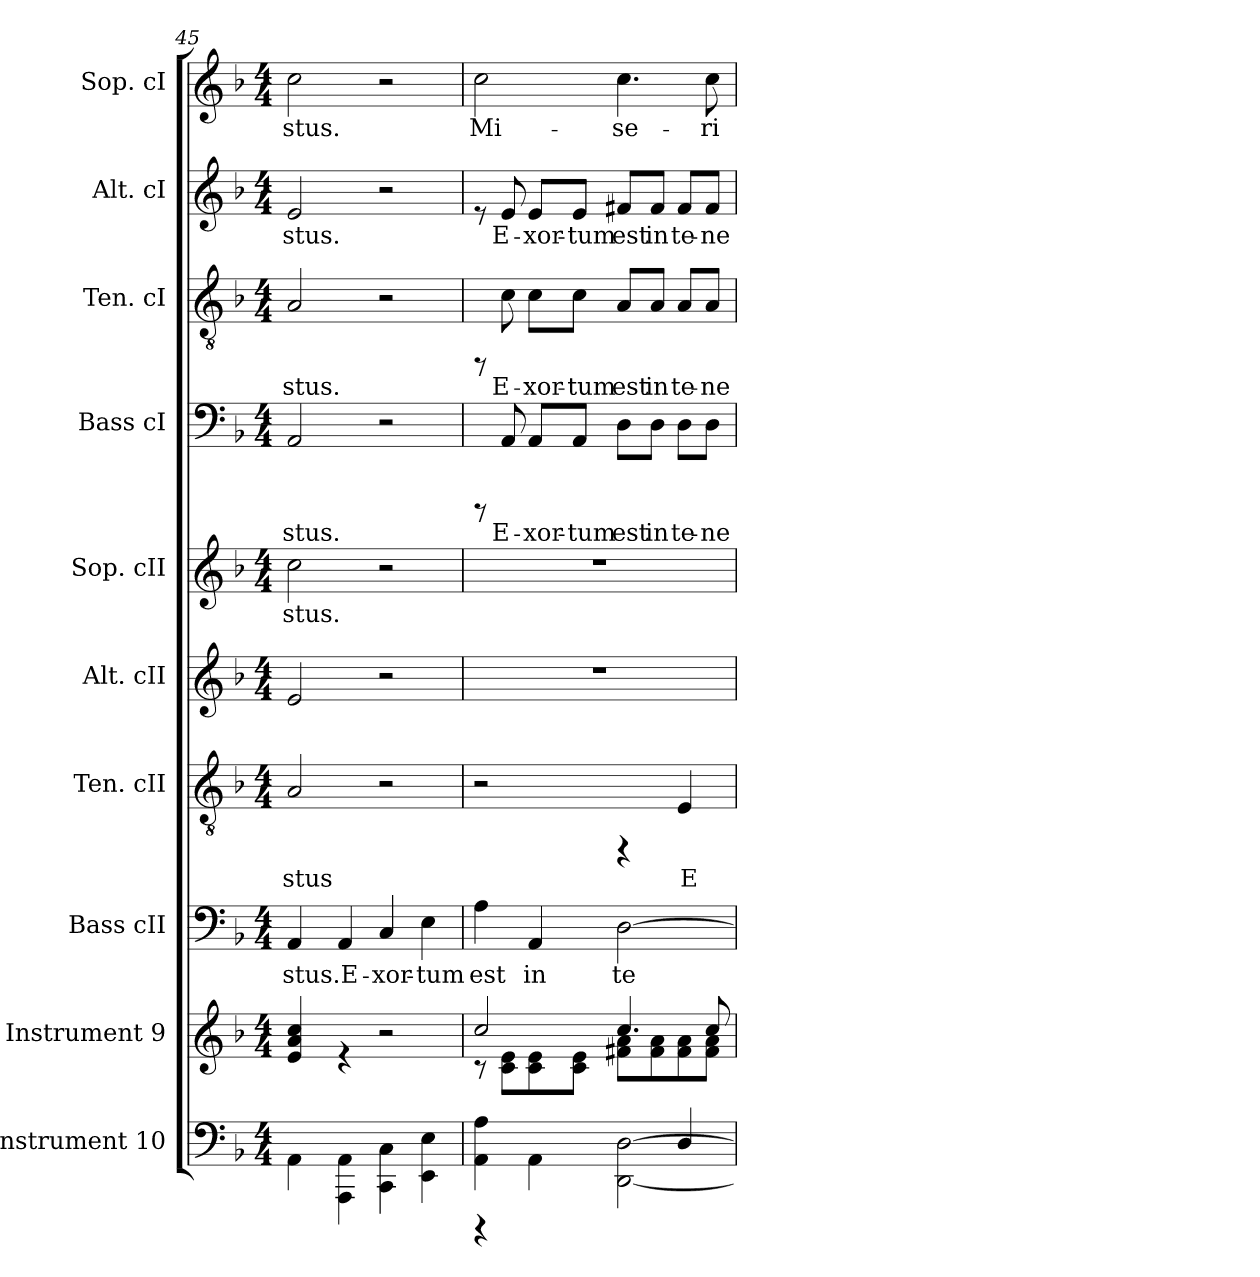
**kern	**kern	**kern	**text	**kern	**text	**kern	**text	**kern	**text	**kern	**text	**kern	**text	**kern	**text	**kern	**text
*part10	*part9	*part8	*part8	*part7	*part7	*part6	*part6	*part5	*part5	*part4	*part4	*part3	*part3	*part2	*part2	*part1	*part1
*staff10	*staff9	*staff8	*staff8	*staff7	*staff7	*staff6	*staff6	*staff5	*staff5	*staff4	*staff4	*staff3	*staff3	*staff2	*staff2	*staff1	*staff1
*I"Instrument 10	*I"Instrument 9	*I"Bass cII	*	*I"Ten. cII	*	*I"Alt. cII	*	*I"Sop. cII	*	*I"Bass cI	*	*I"Ten. cI	*	*I"Alt. cI	*	*I"Sop. cI	*
*	*	*I'Bass cII	*	*I'Ten. cII	*	*I'Alt. cII	*	*I'Sop. cII	*	*I'Bass cI	*	*I'Ten. cI	*	*I'Alt. cI	*	*I'Sop. cI	*
*clefF4	*clefG2	*clefF4	*	*clefGv2	*	*clefG2	*	*clefG2	*	*clefF4	*	*clefGv2	*	*clefG2	*	*clefG2	*
*k[b-]	*k[b-]	*k[b-]	*	*k[b-]	*	*k[b-]	*	*k[b-]	*	*k[b-]	*	*k[b-]	*	*k[b-]	*	*k[b-]	*
*F:	*F:	*F:	*	*F:	*	*F:	*	*F:	*	*F:	*	*F:	*	*F:	*	*F:	*
*M4/4	*M4/4	*M4/4	*	*M4/4	*	*M4/4	*	*M4/4	*	*M4/4	*	*M4/4	*	*M4/4	*	*M4/4	*
=45	=45	=45	=45	=45	=45	=45	=45	=45	=45	=45	=45	=45	=45	=45	=45	=45	=45
!	!	!	!LO:LY:b:rj	!	!LO:LY:b:rj	!	!LO:LY:b:rj	!	!LO:LY:b:rj	!	!LO:LY:b:rj	!	!LO:LY:b:rj	!	!LO:LY:b:rj	!	!LO:LY:b:rj
4AA\	4cc/ 4a/ 4e/	4AA/	-stus.	2A/	-stus	2e/	.	2cc\	-stus.	2AA/	-stus.	2A/	-stus.	2e/	-stus.	2cc\	-stus.
!	!	!	!LO:LY:b:rj	!	!	!	!	!	!	!	!	!	!	!	!	!	!
4AA\ 4AAA\	4rd	4AA/	E-	.	.	.	.	.	.	.	.	.	.	.	.	.	.
!	!	!	!LO:LY:b:rj	!	!	!	!	!	!	!	!	!	!	!	!	!	!
4C\ 4CC\	2r	4C/	-xor-	2r	.	2r	.	2r	.	2r	.	2r	.	2r	.	2r	.
!	!	!	!LO:LY:b:rj	!	!	!	!	!	!	!	!	!	!	!	!	!	!
4EE\ 4E\	.	4E\	-tum	.	.	.	.	.	.	.	.	.	.	.	.	.	.
!!LO:PB:g=z
=46	=46	=46	=46	=46	=46	=46	=46	=46	=46	=46	=46	=46	=46	=46	=46	=46	=46
*^	*^	*	*	*	*	*	*	*	*	*	*	*	*	*	*	*	*
!	!	!	!	!	!LO:LY:b:rj	!	!	!	!	!	!	!	!	!	!	!	!	!	!LO:LY:b:rj
4rBBBB	4A\ 4AA\	2cc/	8rc	4A\	est	2r	.	1r	.	1r	.	8rAAAA	.	8rDD	.	8rd	.	2cc\	Mi-
!	!	!	!	!	!	!	!	!	!	!	!	!	!LO:LY:b:rj	!	!LO:LY:b:rj	!	!LO:LY:b:rj	!	!
.	.	.	8e\ 8c\L	.	.	.	.	.	.	.	.	8AA/	E-	8c\	E-	8e/	E-	.	.
!	!	!	!	!	!LO:LY:b:rj	!	!	!	!	!	!	!	!LO:LY:b:rj	!	!LO:LY:b:rj	!	!LO:LY:b:rj	!	!
2ryy	4AA\	.	8e\ 8c\	4AA/	in	.	.	.	.	.	.	8AA/L	-xor-	8c\L	-xor-	8e/L	-xor-	.	.
!	!	!	!	!	!	!	!	!	!	!	!	!	!LO:LY:b:rj	!	!LO:LY:b:rj	!	!LO:LY:b:rj	!	!
.	.	.	8e\ 8c\J	.	.	.	.	.	.	.	.	8AA/J	-tum	8c\J	-tum	8e/J	-tum	.	.
!	!	!	!	!	!LO:LY:b:rj	!	!	!	!	!	!	!	!LO:LY:b:rj	!	!LO:LY:b:rj	!	!LO:LY:b:rj	!	!LO:LY:b:rj
.	[<2D\ [<2DD\	4.cc/	8a\ 8f#X\L	[>2D\	te-	4rDD	.	.	.	.	.	8D\L	est	8A/L	est	8f#X/L	est	4.cc\	-se-
!	!	!	!	!	!	!	!	!	!	!	!	!	!LO:LY:b:rj	!	!LO:LY:b:rj	!	!LO:LY:b:rj	!	!
.	.	.	8a\ 8f#\	.	.	.	.	.	.	.	.	8D\J	in	8A/J	in	8f#/J	in	.	.
!	!	!	!	!	!	!	!LO:LY:b:rj	!	!	!	!	!	!LO:LY:b:rj	!	!LO:LY:b:rj	!	!LO:LY:b:rj	!	!
4D/	.	.	8a\ 8f#\	.	.	4E/	E-	.	.	.	.	8D\L	te-	8A/L	te-	8f#/L	te-	.	.
!	!	!	!	!	!	!	!	!	!	!	!	!	!LO:LY:b:rj	!	!LO:LY:b:rj	!	!LO:LY:b:rj	!	!LO:LY:b:rj
.	.	8cc/	8a\ 8f#\J	.	.	.	.	.	.	.	.	8D\J	-ne-	8A/J	-ne-	8f#/J	-ne-	8cc\	-ri-
*v	*v	*	*	*	*	*	*	*	*	*	*	*	*	*	*	*	*	*	*
*	*v	*v	*	*	*	*	*	*	*	*	*	*	*	*	*	*	*	*
=	=	=	=	=	=	=	=	=	=	=	=	=	=	=	=	=	=
*-	*-	*-	*-	*-	*-	*-	*-	*-	*-	*-	*-	*-	*-	*-	*-	*-	*-
